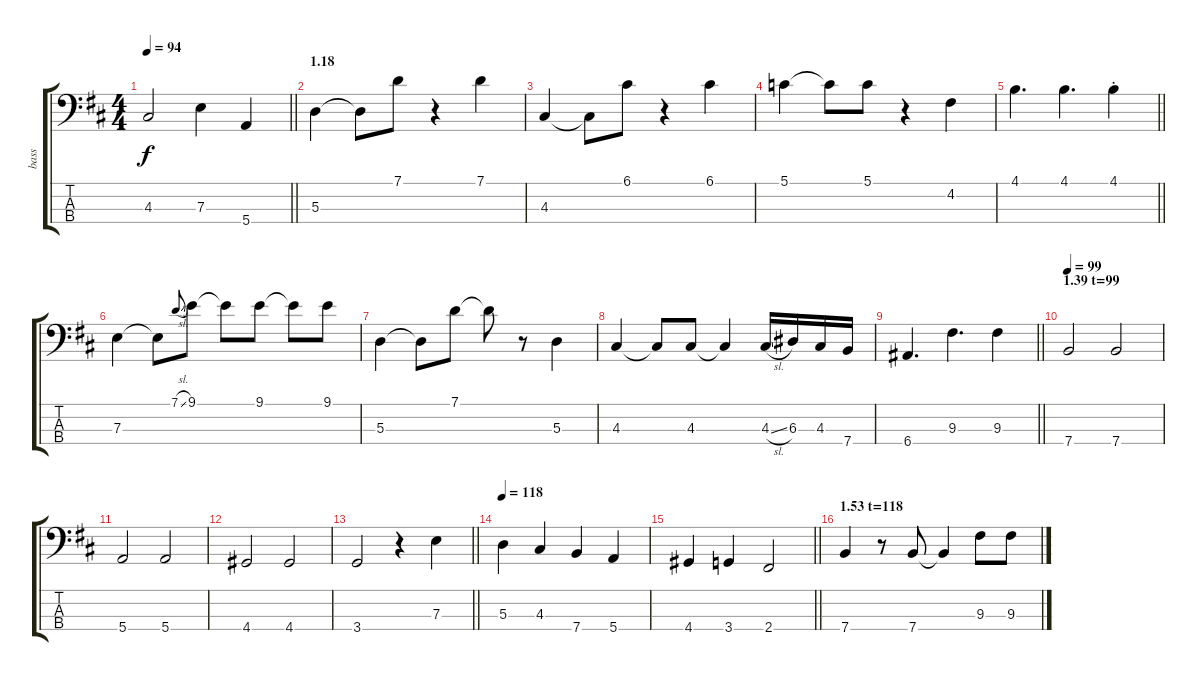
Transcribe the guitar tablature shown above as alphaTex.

\track ("bass" "bass") {instrument electricbassfinger}
\staff {score tabs}
\tuning (G2 D2 A1 E1) {hide}
\ts (4 4)
\tempo 94
\clef f4
\barLineRight lightlight
\ks d
4.3.2{dy f} 7.3.4 5.4.4 |
\section ("" "1.18")
5.3.4 5.3{t}.8 7.1.8 r.4 7.1.4 |
4.3.4 4.3{t}.8 6.1.8 r.4 6.1.4 |
5.1.4 5.1{t}.8 5.1.8 r.4 4.2.4 |
\barLineRight lightlight
4.1.4{d} 4.1.4{d} 4.1{st}.4 |
7.3.4 7.3{t}.8 7.1{sl}.8{gr onbeat} 9.1.8 9.1{t}.8 9.1.8 9.1{t}.8 9.1.8 |
5.3.4 5.3{t}.8 7.1.8 7.1{t}.8 r.8 5.3.4 |
4.3.4 4.3{t}.8 4.3.8 4.3{t}.4 4.3{sl}.16 6.3.16 4.3.16 7.4.16 |
\barLineRight lightlight
6.4.4{d} 9.3.4{d} 9.3.4 |
\section ("" "1.39 t=99")
\tempo 99
7.4.2 7.4.2 |
5.4.2 5.4.2 |
4.4.2 4.4.2 |
\barLineRight lightlight
3.4.2 r.4 7.3.4 |
\tempo 118
5.3.4 4.3.4 7.4.4 5.4.4 |
\barLineRight lightlight
4.4.4 3.4.4 2.4.2 |
\section ("" "1.53 t=118")
7.4.4 r.8 7.4.8 7.4{t}.4 9.3.8 9.3.8
